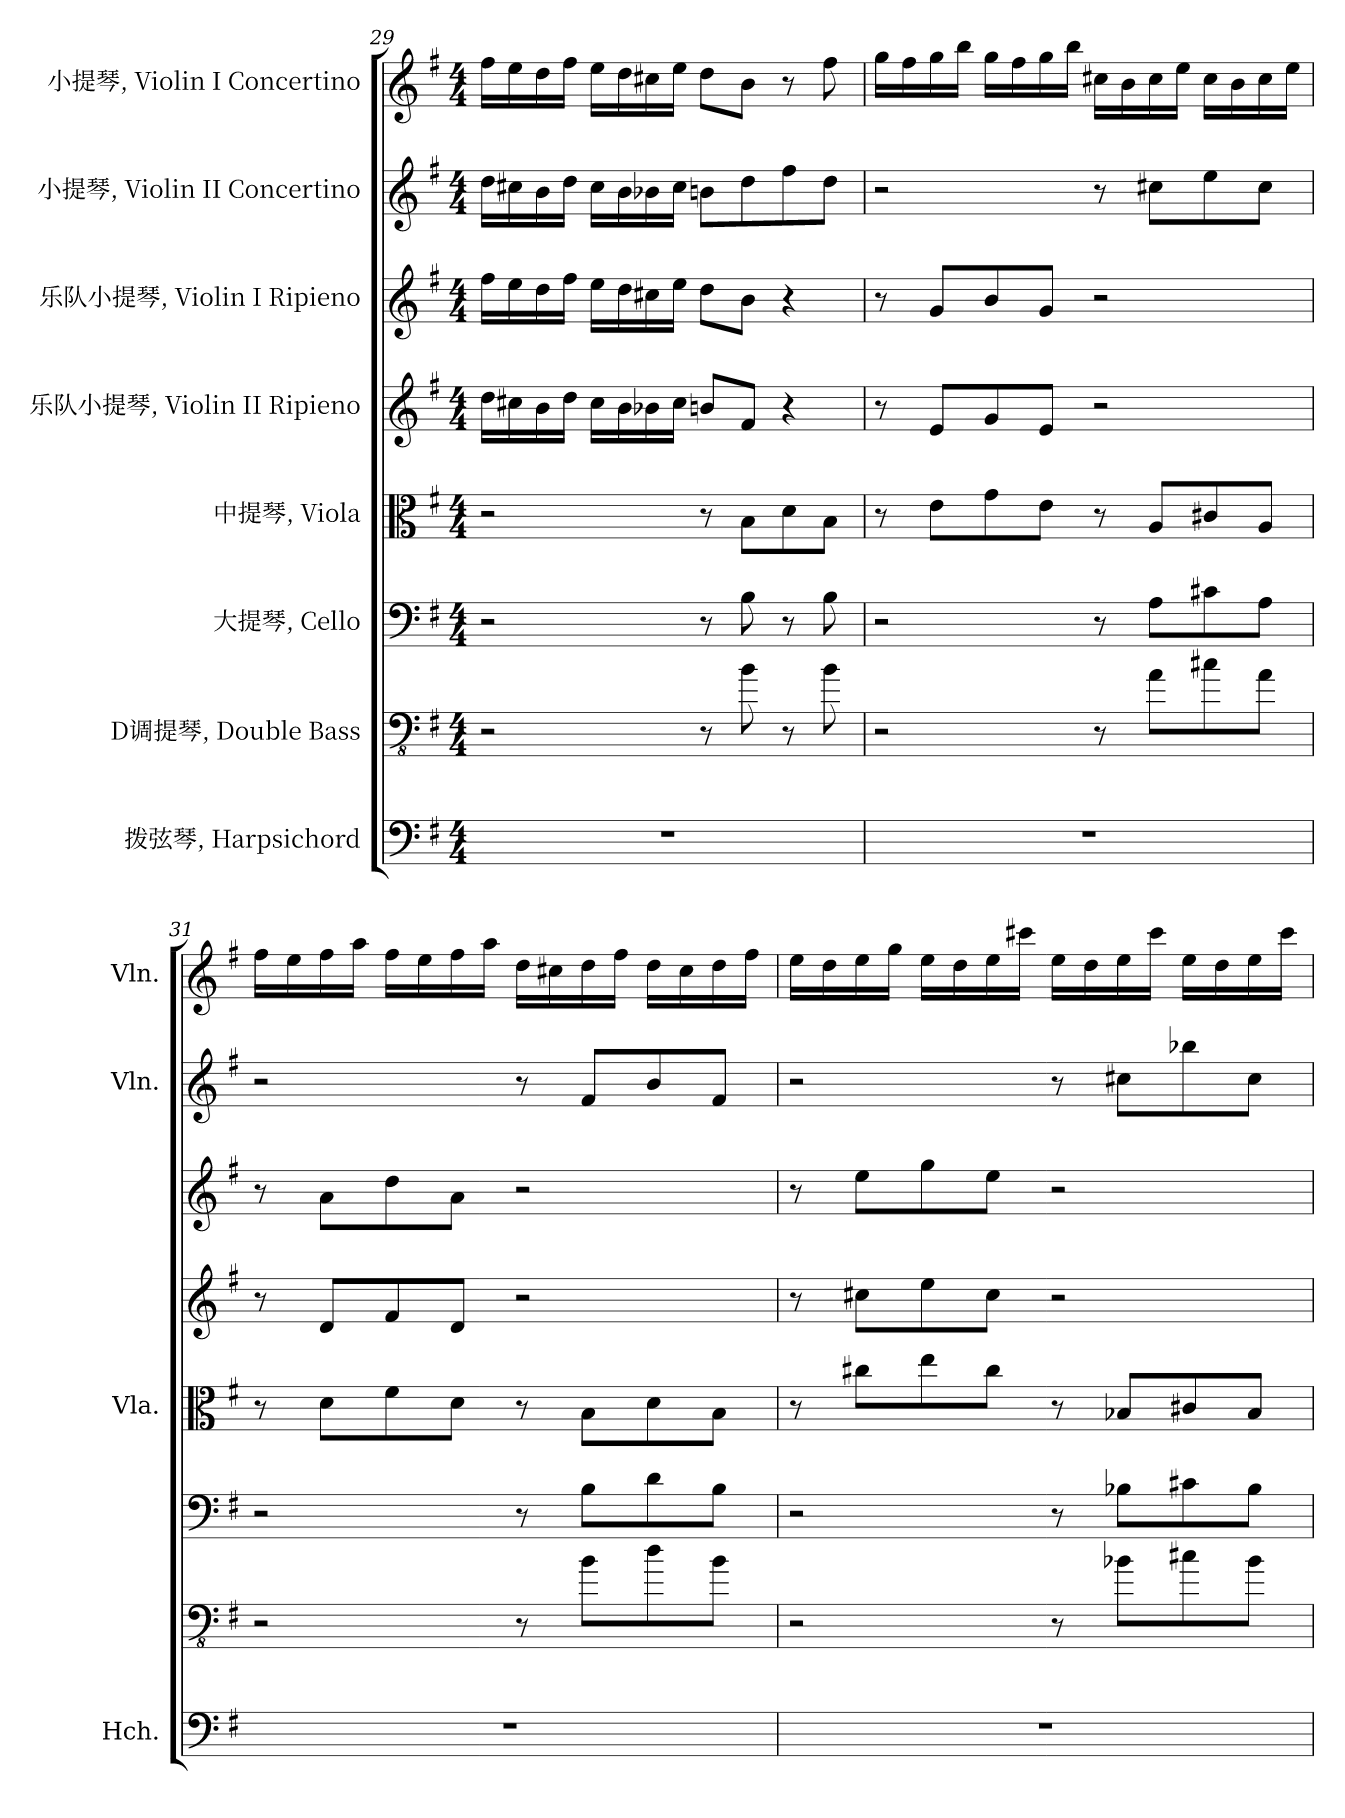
**kern	**kern	**kern	**kern	**kern	**kern	**kern	**kern
*part8	*part7	*part6	*part5	*part4	*part3	*part2	*part1
*staff8	*staff7	*staff6	*staff5	*staff4	*staff3	*staff2	*staff1
*I"拨弦琴, Harpsichord	*I"D调提琴, Double Bass	*I"大提琴, Cello	*I"中提琴, Viola	*I"乐队小提琴, Violin II Ripieno	*I"乐队小提琴, Violin  I Ripieno	*I"小提琴, Violin II Concertino	*I"小提琴, Violin  I Concertino
*I'Hch.	*	*	*I'Vla.	*	*	*I'Vln.	*I'Vln.
!!LO:PB:g=z
*clefF4	*clefFv4	*clefF4	*clefC3	*clefG2	*clefG2	*clefG2	*clefG2
*	*ITrd7c12	*	*	*	*	*	*
*k[f#]	*k[f#]	*k[f#]	*k[f#]	*k[f#]	*k[f#]	*k[f#]	*k[f#]
*M4/4	*M4/4	*M4/4	*M4/4	*M4/4	*M4/4	*M4/4	*M4/4
=29	=29	=29	=29	=29	=29	=29	=29
1r	2r	2r	2r	16dd\LL	16ff#\LL	16dd\LL	16ff#\LL
.	.	.	.	16cc#X\	16ee\	16cc#X\	16ee\
.	.	.	.	16b\	16dd\	16b\	16dd\
.	.	.	.	16dd\JJ	16ff#\JJ	16dd\JJ	16ff#\JJ
.	.	.	.	16cc#\LL	16ee\LL	16cc#\LL	16ee\LL
.	.	.	.	16b\	16dd\	16b\	16dd\
.	.	.	.	16b-X\	16cc#X\	16b-X\	16cc#X\
.	.	.	.	16cc#\JJ	16ee\JJ	16cc#\JJ	16ee\JJ
.	8r	8r	8r	8bn/L	8dd\L	8bn\L	8dd\L
.	8BB\	8B\	8B\L	8f#/J	8b\J	8dd\	8b\J
.	8r	8r	8d\	4r	4r	8ff#\	8r
.	8BB\	8B\	8B\J	.	.	8dd\J	8ff#\
=30	=30	=30	=30	=30	=30	=30	=30
1r	2r	2r	8r	8r	8r	2r	16gg\LL
.	.	.	.	.	.	.	16ff#\
.	.	.	8e\L	8e/L	8g/L	.	16gg\
.	.	.	.	.	.	.	16bb\JJ
.	.	.	8g\	8g/	8b/	.	16gg\LL
.	.	.	.	.	.	.	16ff#\
.	.	.	8e\J	8e/J	8g/J	.	16gg\
.	.	.	.	.	.	.	16bb\JJ
.	8r	8r	8r	2r	2r	8r	16cc#X\LL
.	.	.	.	.	.	.	16b\
.	8AA\L	8A\L	8A/L	.	.	8cc#X\L	16cc#\
.	.	.	.	.	.	.	16ee\JJ
.	8C#X\	8c#X\	8c#X/	.	.	8ee\	16cc#\LL
.	.	.	.	.	.	.	16b\
.	8AA\J	8A\J	8A/J	.	.	8cc#\J	16cc#\
.	.	.	.	.	.	.	16ee\JJ
!!LO:PB:g=z
=31	=31	=31	=31	=31	=31	=31	=31
1r	2r	2r	8r	8r	8r	2r	16ff#\LL
.	.	.	.	.	.	.	16ee\
.	.	.	8d\L	8d/L	8a\L	.	16ff#\
.	.	.	.	.	.	.	16aa\JJ
.	.	.	8f#\	8f#/	8dd\	.	16ff#\LL
.	.	.	.	.	.	.	16ee\
.	.	.	8d\J	8d/J	8a\J	.	16ff#\
.	.	.	.	.	.	.	16aa\JJ
.	8r	8r	8r	2r	2r	8r	16dd\LL
.	.	.	.	.	.	.	16cc#X\
.	8BB\L	8B\L	8B\L	.	.	8f#/L	16dd\
.	.	.	.	.	.	.	16ff#\JJ
.	8D\	8d\	8d\	.	.	8b/	16dd\LL
.	.	.	.	.	.	.	16cc#\
.	8BB\J	8B\J	8B\J	.	.	8f#/J	16dd\
.	.	.	.	.	.	.	16ff#\JJ
=32	=32	=32	=32	=32	=32	=32	=32
1r	2r	2r	8r	8r	8r	2r	16ee\LL
.	.	.	.	.	.	.	16dd\
.	.	.	8cc#X\L	8cc#X\L	8ee\L	.	16ee\
.	.	.	.	.	.	.	16gg\JJ
.	.	.	8ee\	8ee\	8gg\	.	16ee\LL
.	.	.	.	.	.	.	16dd\
.	.	.	8cc#\J	8cc#\J	8ee\J	.	16ee\
.	.	.	.	.	.	.	16ccc#X\JJ
.	8r	8r	8r	2r	2r	8r	16ee\LL
.	.	.	.	.	.	.	16dd\
.	8BB-X\L	8B-X\L	8B-X/L	.	.	8cc#X\L	16ee\
.	.	.	.	.	.	.	16ccc#\JJ
.	8C#X\	8c#X\	8c#X/	.	.	8bb-X\	16ee\LL
.	.	.	.	.	.	.	16dd\
.	8BB-\J	8B-\J	8B-/J	.	.	8cc#\J	16ee\
.	.	.	.	.	.	.	16ccc#\JJ
=	=	=	=	=	=	=	=
*-	*-	*-	*-	*-	*-	*-	*-
